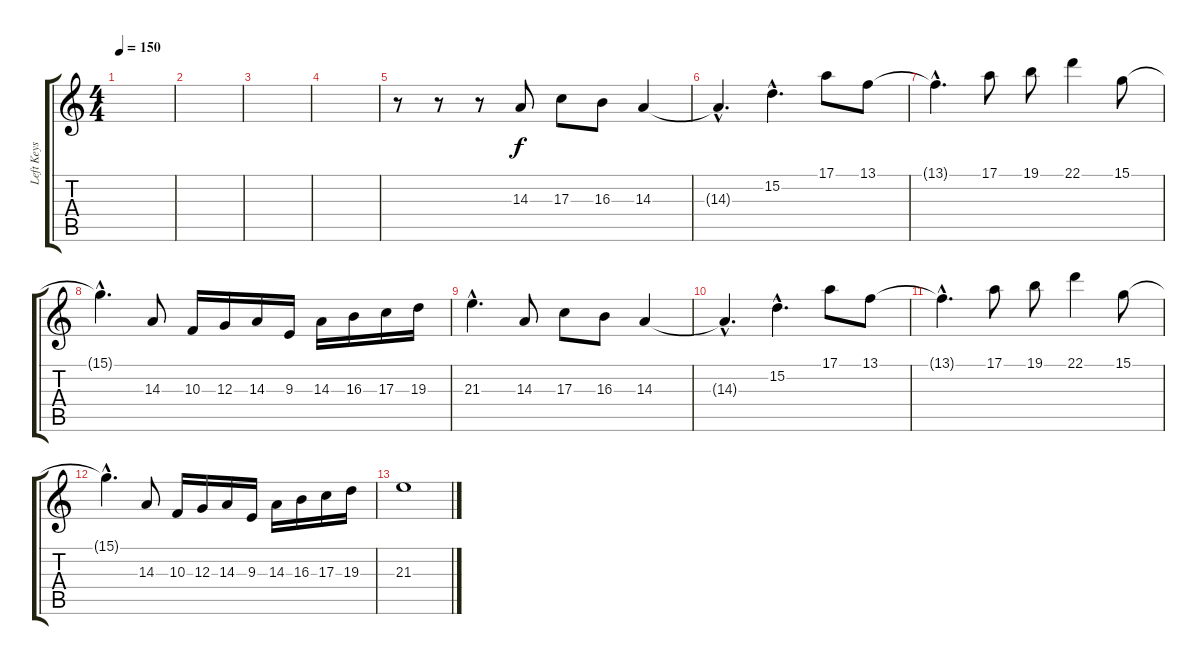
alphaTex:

\track ("Left Keys" "Left Keys") {instrument fx4atmosphere}
\staff {score tabs}
\tuning (E4 B3 G3 D3 A2 E2) {hide}
\ts (4 4)
\tempo 150
\clef g2
\ks c
|
|
|
|
r.8 r.8 r.8 14.3.8 17.3.8 16.3.8 14.3.4 |
14.3{hac t}.4{d} 15.2{hac}.4{d} 17.1.8 13.1.8 |
13.1{hac t}.4{d} 17.1.8 19.1.8 22.1.4 15.1.8 |
15.1{hac t}.4{d} 14.3.8 10.3.16 12.3.16 14.3.16 9.3.16 14.3.16 16.3.16 17.3.16 19.3.16 |
21.3{hac}.4{d} 14.3.8 17.3.8 16.3.8 14.3.4 |
14.3{hac t}.4{d} 15.2{hac}.4{d} 17.1.8 13.1.8 |
13.1{hac t}.4{d} 17.1.8 19.1.8 22.1.4 15.1.8 |
15.1{hac t}.4{d} 14.3.8 10.3.16 12.3.16 14.3.16 9.3.16 14.3.16 16.3.16 17.3.16 19.3.16 |
21.3.1
